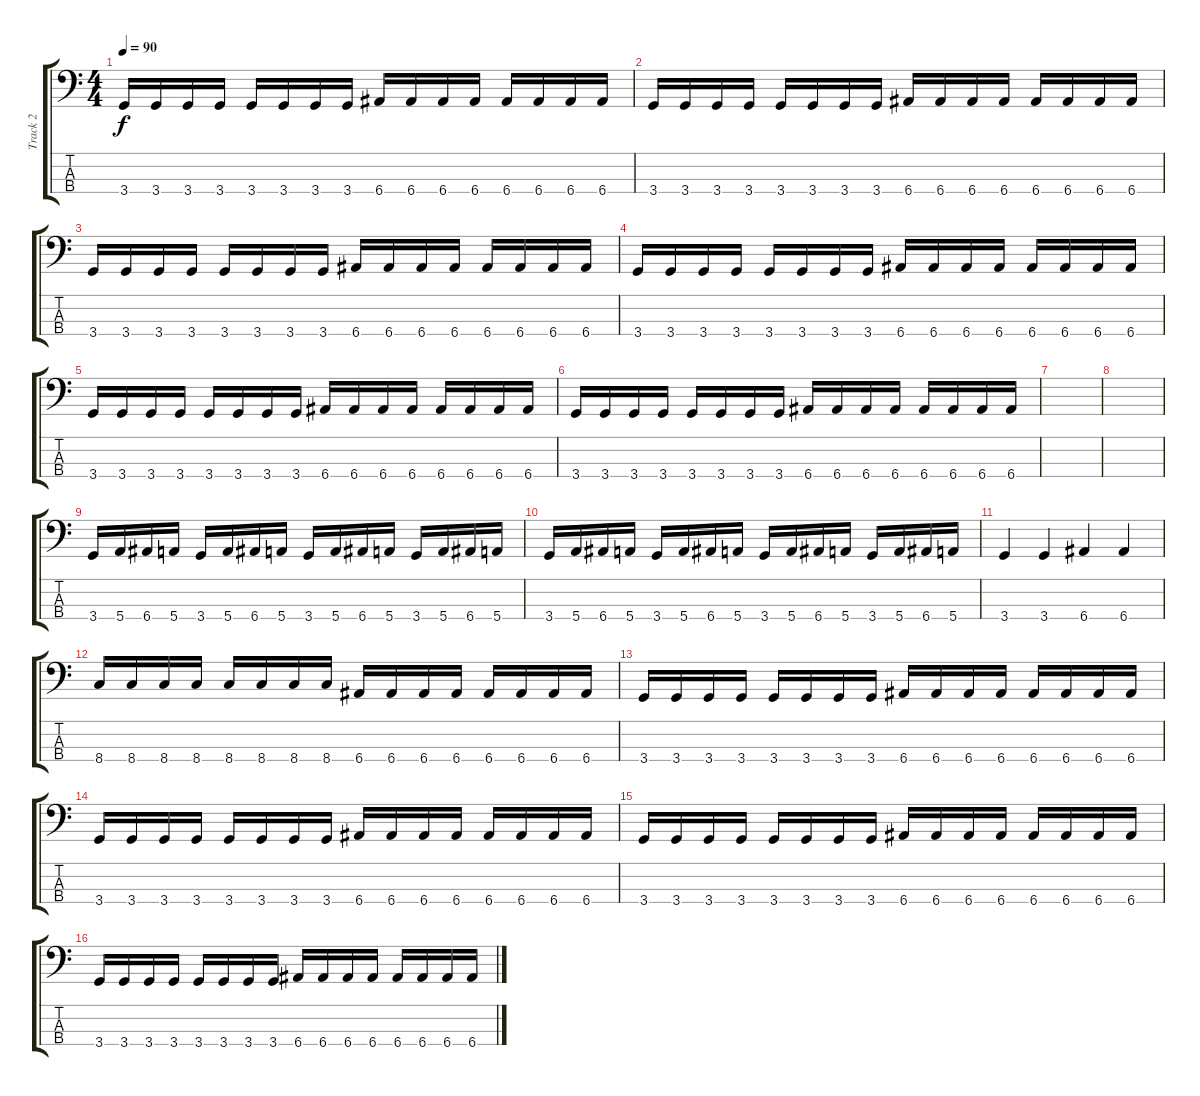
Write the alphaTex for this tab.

\track ("Track 2" "Track 2") {instrument electricbasspick}
\staff {score tabs}
\tuning (G2 D2 A1 E1) {hide}
\ts (4 4)
\tempo 90
\clef f4
\ks c
3.4.16{dy f} 3.4.16 3.4.16 3.4.16 3.4.16 3.4.16 3.4.16 3.4.16 6.4.16 6.4.16 6.4.16 6.4.16 6.4.16 6.4.16 6.4.16 6.4.16 |
3.4.16 3.4.16 3.4.16 3.4.16 3.4.16 3.4.16 3.4.16 3.4.16 6.4.16 6.4.16 6.4.16 6.4.16 6.4.16 6.4.16 6.4.16 6.4.16 |
3.4.16 3.4.16 3.4.16 3.4.16 3.4.16 3.4.16 3.4.16 3.4.16 6.4.16 6.4.16 6.4.16 6.4.16 6.4.16 6.4.16 6.4.16 6.4.16 |
3.4.16 3.4.16 3.4.16 3.4.16 3.4.16 3.4.16 3.4.16 3.4.16 6.4.16 6.4.16 6.4.16 6.4.16 6.4.16 6.4.16 6.4.16 6.4.16 |
3.4.16 3.4.16 3.4.16 3.4.16 3.4.16 3.4.16 3.4.16 3.4.16 6.4.16 6.4.16 6.4.16 6.4.16 6.4.16 6.4.16 6.4.16 6.4.16 |
3.4.16 3.4.16 3.4.16 3.4.16 3.4.16 3.4.16 3.4.16 3.4.16 6.4.16 6.4.16 6.4.16 6.4.16 6.4.16 6.4.16 6.4.16 6.4.16 |
|
|
3.4.16 5.4.16 6.4.16 5.4.16 3.4.16 5.4.16 6.4.16 5.4.16 3.4.16 5.4.16 6.4.16 5.4.16 3.4.16 5.4.16 6.4.16 5.4.16 |
3.4.16 5.4.16 6.4.16 5.4.16 3.4.16 5.4.16 6.4.16 5.4.16 3.4.16 5.4.16 6.4.16 5.4.16 3.4.16 5.4.16 6.4.16 5.4.16 |
3.4.4 3.4.4 6.4.4 6.4.4 |
8.4.16 8.4.16 8.4.16 8.4.16 8.4.16 8.4.16 8.4.16 8.4.16 6.4.16 6.4.16 6.4.16 6.4.16 6.4.16 6.4.16 6.4.16 6.4.16 |
3.4.16 3.4.16 3.4.16 3.4.16 3.4.16 3.4.16 3.4.16 3.4.16 6.4.16 6.4.16 6.4.16 6.4.16 6.4.16 6.4.16 6.4.16 6.4.16 |
3.4.16 3.4.16 3.4.16 3.4.16 3.4.16 3.4.16 3.4.16 3.4.16 6.4.16 6.4.16 6.4.16 6.4.16 6.4.16 6.4.16 6.4.16 6.4.16 |
3.4.16 3.4.16 3.4.16 3.4.16 3.4.16 3.4.16 3.4.16 3.4.16 6.4.16 6.4.16 6.4.16 6.4.16 6.4.16 6.4.16 6.4.16 6.4.16 |
3.4.16 3.4.16 3.4.16 3.4.16 3.4.16 3.4.16 3.4.16 3.4.16 6.4.16 6.4.16 6.4.16 6.4.16 6.4.16 6.4.16 6.4.16 6.4.16
